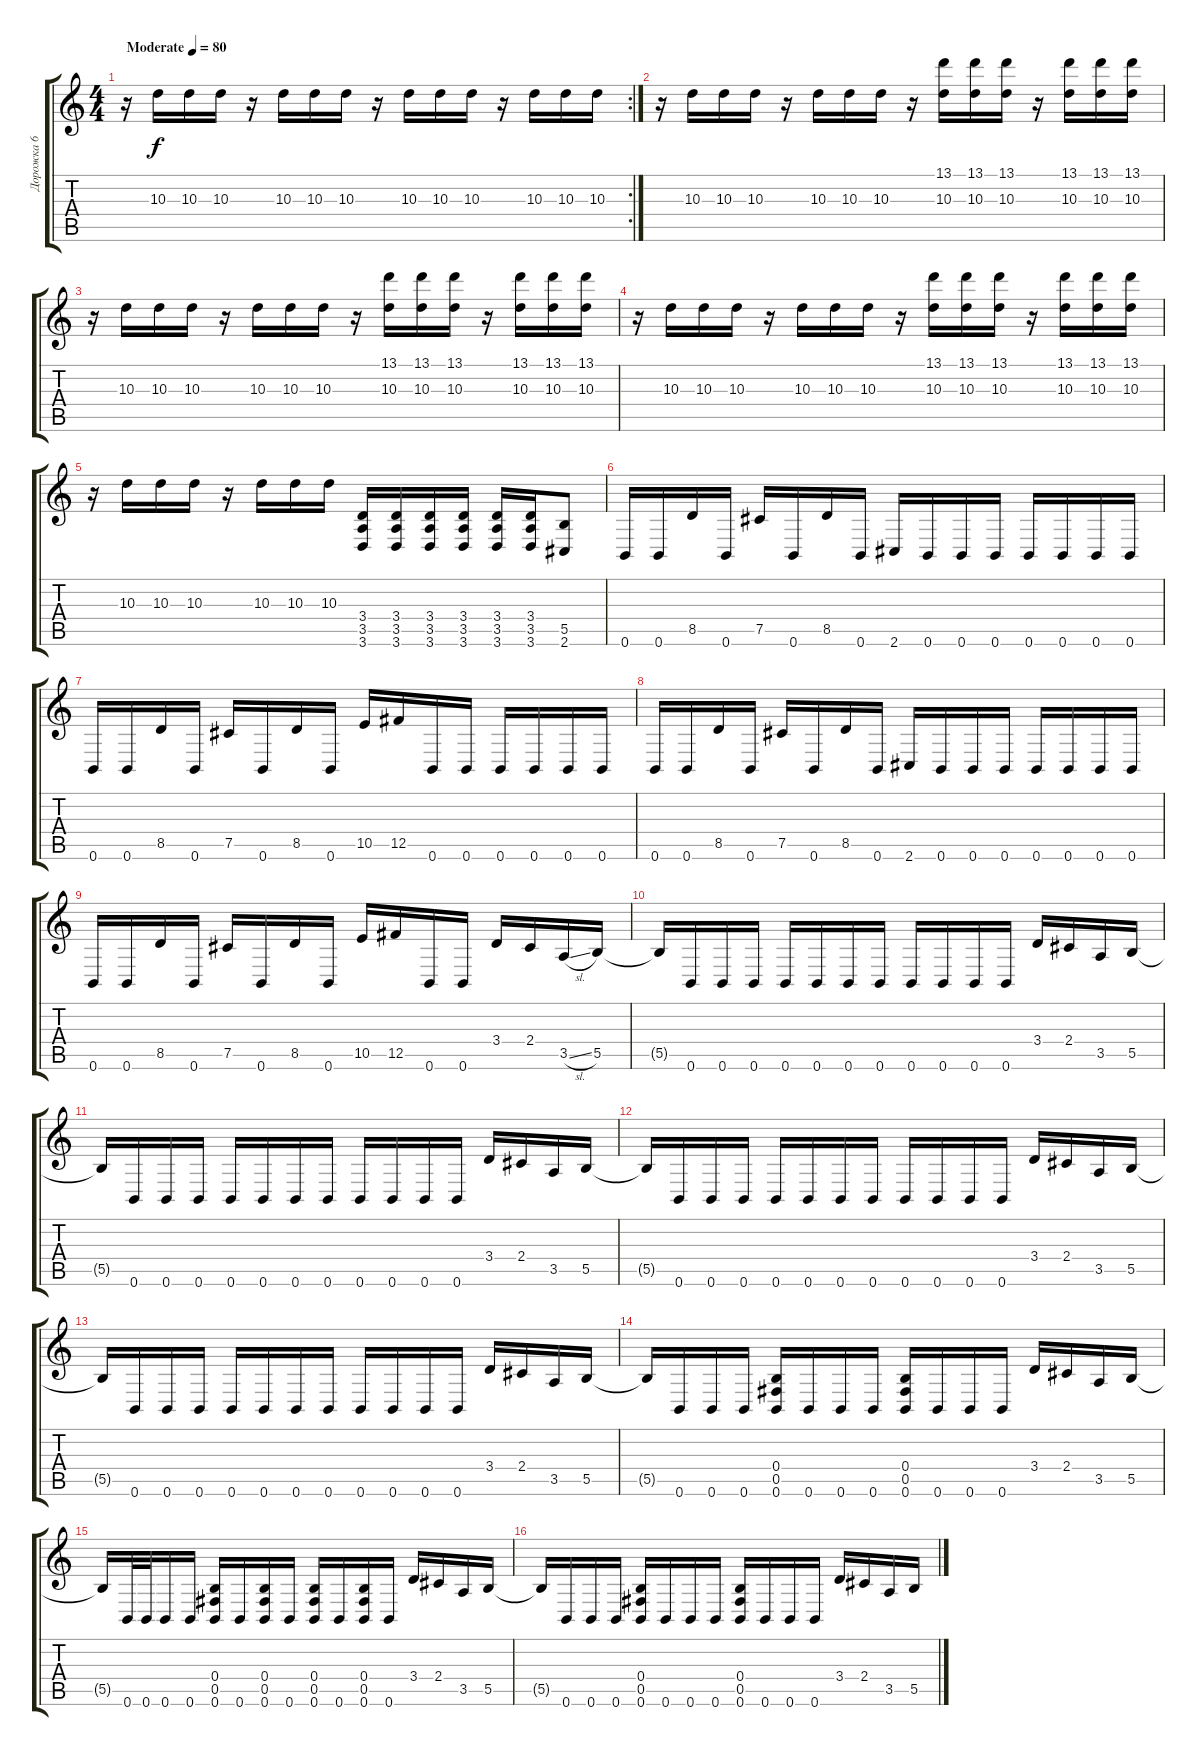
\track ("Дорожка 6" "Дорожка 6") {mute instrument overdrivenguitar}
\staff {score tabs}
\tuning (Db4 Ab3 E3 B2 Gb2 B1) {hide}
\rc 2
\ts (4 4)
\tempo (80 "Moderate")
\clef g2
\ks c
r.16{dy f instrument overdrivenguitar} 10.3.16 10.3.16 10.3.16 r.16 10.3.16 10.3.16 10.3.16 r.16 10.3.16 10.3.16 10.3.16 r.16 10.3.16 10.3.16 10.3.16 |
r.16 10.3.16 10.3.16 10.3.16 r.16 10.3.16 10.3.16 10.3.16 r.16 (13.1 10.3).16 (13.1 10.3).16 (13.1 10.3).16 r.16 (13.1 10.3).16 (13.1 10.3).16 (13.1 10.3).16 |
r.16 10.3.16 10.3.16 10.3.16 r.16 10.3.16 10.3.16 10.3.16 r.16 (13.1 10.3).16 (13.1 10.3).16 (13.1 10.3).16 r.16 (13.1 10.3).16 (13.1 10.3).16 (13.1 10.3).16 |
r.16 10.3.16 10.3.16 10.3.16 r.16 10.3.16 10.3.16 10.3.16 r.16 (13.1 10.3).16 (13.1 10.3).16 (13.1 10.3).16 r.16 (13.1 10.3).16 (13.1 10.3).16 (13.1 10.3).16 |
r.16 10.3.16 10.3.16 10.3.16 r.16 10.3.16 10.3.16 10.3.16 (3.4 3.5 3.6).16 (3.4 3.5 3.6).16 (3.4 3.5 3.6).16 (3.4 3.5 3.6).16 (3.4 3.5 3.6).16 (3.4 3.5 3.6).16 (5.5 2.6).8 |
0.6.16 0.6.16 8.5.16 0.6.16 7.5.16 0.6.16 8.5.16 0.6.16 2.6.16 0.6.16 0.6.16 0.6.16 0.6.16 0.6.16 0.6.16 0.6.16 |
0.6.16 0.6.16 8.5.16 0.6.16 7.5.16 0.6.16 8.5.16 0.6.16 10.5.16 12.5.16 0.6.16 0.6.16 0.6.16 0.6.16 0.6.16 0.6.16 |
0.6.16 0.6.16 8.5.16 0.6.16 7.5.16 0.6.16 8.5.16 0.6.16 2.6.16 0.6.16 0.6.16 0.6.16 0.6.16 0.6.16 0.6.16 0.6.16 |
0.6.16 0.6.16 8.5.16 0.6.16 7.5.16 0.6.16 8.5.16 0.6.16 10.5.16 12.5.16 0.6.16 0.6.16 3.4.16 2.4.16 3.5{sl}.16 5.5.16 |
5.5{t}.16 0.6.16 0.6.16 0.6.16 0.6.16 0.6.16 0.6.16 0.6.16 0.6.16 0.6.16 0.6.16 0.6.16 3.4.16 2.4.16 3.5.16 5.5.16 |
5.5{t}.16 0.6.16 0.6.16 0.6.16 0.6.16 0.6.16 0.6.16 0.6.16 0.6.16 0.6.16 0.6.16 0.6.16 3.4.16 2.4.16 3.5.16 5.5.16 |
5.5{t}.16 0.6.16 0.6.16 0.6.16 0.6.16 0.6.16 0.6.16 0.6.16 0.6.16 0.6.16 0.6.16 0.6.16 3.4.16 2.4.16 3.5.16 5.5.16 |
5.5{t}.16 0.6.16 0.6.16 0.6.16 0.6.16 0.6.16 0.6.16 0.6.16 0.6.16 0.6.16 0.6.16 0.6.16 3.4.16 2.4.16 3.5.16 5.5.16 |
5.5{t}.16 0.6.16 0.6.16 0.6.16 (0.4 0.5 0.6).16 0.6.16 0.6.16 0.6.16 (0.4 0.5 0.6).16 0.6.16 0.6.16 0.6.16 3.4.16 2.4.16 3.5.16 5.5.16 |
5.5{t}.16 0.6.32 0.6.32 0.6.16 0.6.16 (0.4 0.5 0.6).16 0.6.16 (0.4 0.5 0.6).16 0.6.16 (0.4 0.5 0.6).16 0.6.16 (0.4 0.5 0.6).16 0.6.16 3.4.16 2.4.16 3.5.16 5.5.16 |
5.5{t}.16 0.6.16 0.6.16 0.6.16 (0.4 0.5 0.6).16 0.6.16 0.6.16 0.6.16 (0.4 0.5 0.6).16 0.6.16 0.6.16 0.6.16 3.4.16 2.4.16 3.5.16 5.5.16
